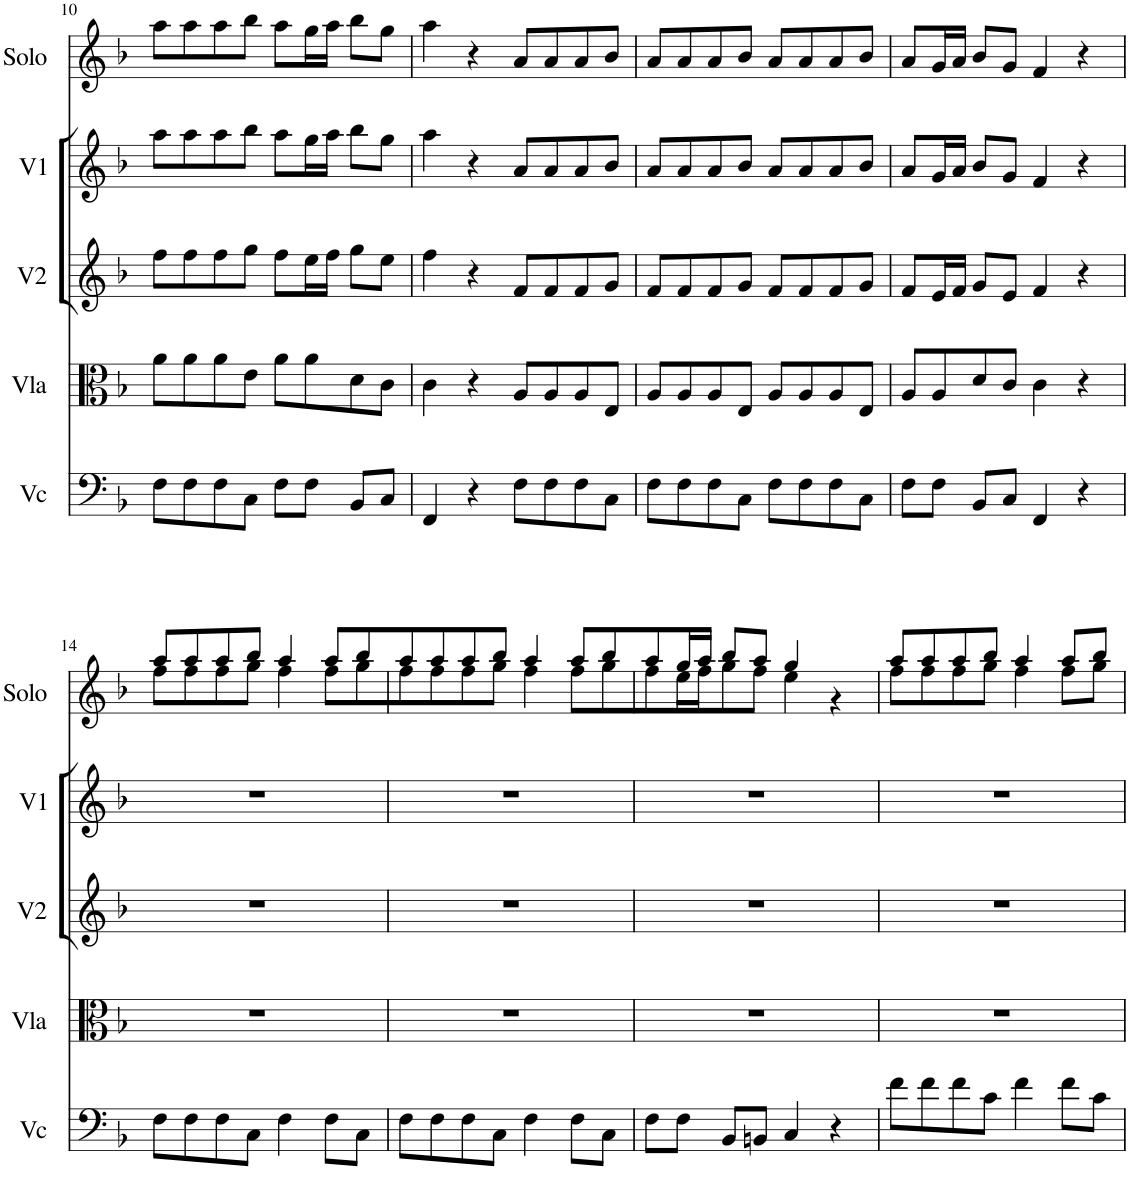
**kern	**kern	**kern	**kern	**kern
*part5	*part4	*part3	*part2	*part1
*staff5	*staff4	*staff3	*staff2	*staff1
*I"Vc	*I"Vla	*I"V2	*I"V1	*I"Solo
*I'Vc	*I'Vla	*I'V2	*I'V1	*I'Solo
!!LO:PB:g=z
*clefF4	*clefC3	*clefG2	*clefG2	*clefG2
*k[b-]	*k[b-]	*k[b-]	*k[b-]	*k[b-]
*M4/4	*M4/4	*M4/4	*M4/4	*M4/4
*met(c)	*met(c)	*met(c)	*met(c)	*met(c)
=10	=10	=10	=10	=10
8F\L	8a\L	8ff\L	8aa\L	8aa\L
8F\	8a\	8ff\	8aa\	8aa\
8F\	8a\	8ff\	8aa\	8aa\
8C\J	8e\J	8gg\J	8bb-\J	8bb-\J
8F\L	8a\L	8ff\L	8aa\L	8aa\L
8F\J	8a\	16ee\L	16gg\L	16gg\L
.	.	16ff\JJ	16aa\JJ	16aa\JJ
8BB-/L	8d\	8gg\L	8bb-\L	8bb-\L
8C/J	8c\J	8ee\J	8gg\J	8gg\J
=11	=11	=11	=11	=11
4FF/	4c\	4ff\	4aa\	4aa\
4r	4r	4r	4r	4r
8F\L	8A/L	8f/L	8a/L	8a/L
8F\	8A/	8f/	8a/	8a/
8F\	8A/	8f/	8a/	8a/
8C\J	8E/J	8g/J	8b-/J	8b-/J
=12	=12	=12	=12	=12
8F\L	8A/L	8f/L	8a/L	8a/L
8F\	8A/	8f/	8a/	8a/
8F\	8A/	8f/	8a/	8a/
8C\J	8E/J	8g/J	8b-/J	8b-/J
8F\L	8A/L	8f/L	8a/L	8a/L
8F\	8A/	8f/	8a/	8a/
8F\	8A/	8f/	8a/	8a/
8C\J	8E/J	8g/J	8b-/J	8b-/J
=13	=13	=13	=13	=13
8F\L	8A/L	8f/L	8a/L	8a/L
8F\J	8A/	16e/L	16g/L	16g/L
.	.	16f/JJ	16a/JJ	16a/JJ
8BB-/L	8d/	8g/L	8b-/L	8b-/L
8C/J	8c/J	8e/J	8g/J	8g/J
4FF/	4c\	4f/	4f/	4f/
4r	4r	4r	4r	4r
!!LO:LB:g=z
=14	=14	=14	=14	=14
*	*	*	*	*^
8F\L	1r	1r	1r	8aa/L	8ff\L
8F\	.	.	.	8aa/	8ff\
8F\	.	.	.	8aa/	8ff\
8C\J	.	.	.	8bb-/J	8gg\J
4F\	.	.	.	4aa/	4ff\
8F\L	.	.	.	8aa/L	8ff\L
8C\J	.	.	.	8bb-/	8gg\
=15	=15	=15	=15	=15	=15
8F\L	1r	1r	1r	8aa/	8ff\
8F\	.	.	.	8aa/	8ff\
8F\	.	.	.	8aa/	8ff\
8C\J	.	.	.	8bb-/J	8gg\J
4F\	.	.	.	4aa/	4ff\
8F\L	.	.	.	8aa/L	8ff\L
8C\J	.	.	.	8bb-/	8gg\
=16	=16	=16	=16	=16	=16
8F\L	1r	1r	1r	8aa/	8ff\
8F\J	.	.	.	16gg/L	16ee\L
.	.	.	.	16aa/JJ	16ff\J
8BB-/L	.	.	.	8bb-/L	8gg\
8BBn/J	.	.	.	8aa/J	8ff\J
4C/	.	.	.	4gg/	4ee\
4r	.	.	.	4ryy	4r
=17	=17	=17	=17	=17	=17
8f\L	1r	1r	1r	8aa/L	8ff\L
8f\	.	.	.	8aa/	8ff\
8f\	.	.	.	8aa/	8ff\
8c\J	.	.	.	8bb-/J	8gg\J
4f\	.	.	.	4aa/	4ff\
8f\L	.	.	.	8aa/L	8ff\L
8c\J	.	.	.	8bb-/J	8gg\J
*	*	*	*	*v	*v
=	=	=	=	=
*-	*-	*-	*-	*-
